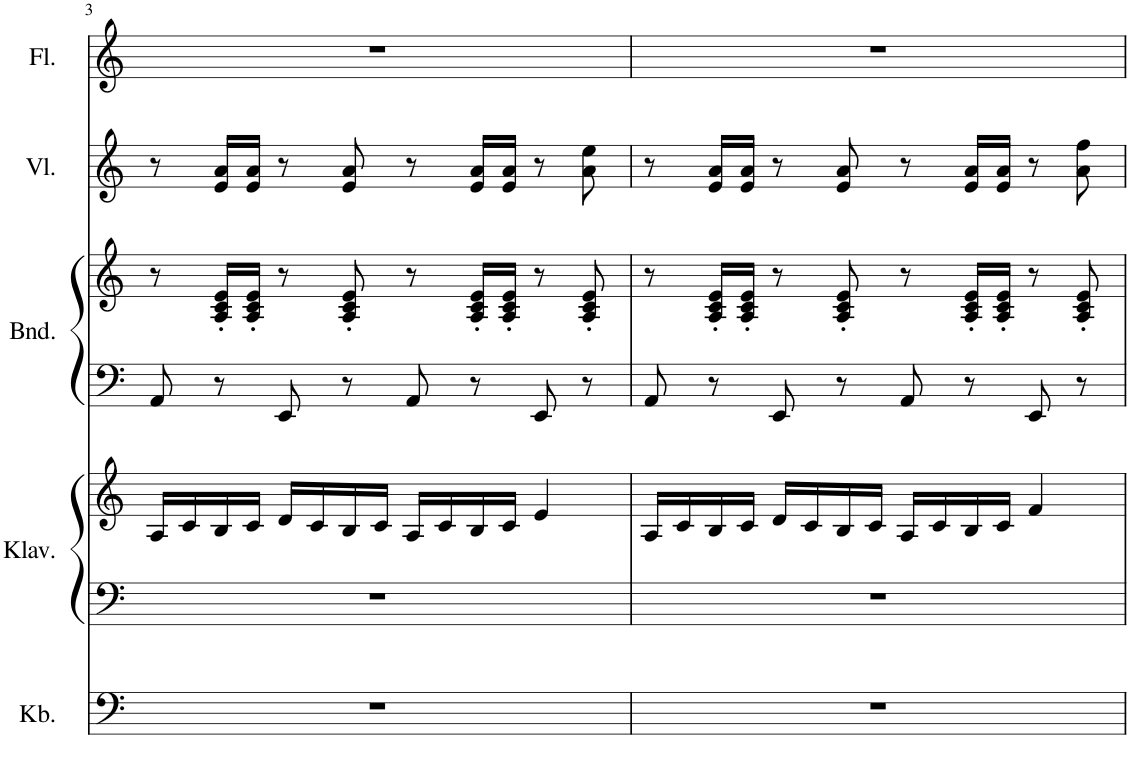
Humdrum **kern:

**kern	**kern	**kern	**kern	**kern	**kern	**kern
*part5	*part4	*part4	*part3	*part3	*part2	*part1
*staff7	*staff6	*staff5	*staff4	*staff3	*staff2	*staff1
*I"Kontrabass	*I"Klavier	*	*I"Bandoneon	*	*I"Violine	*I"Floete
*I'Kb.	*I'Klav.	*	*I'Bnd.	*	*I'Vl.	*I'Fl.
!!LO:PB:g=z
*clefF4	*clefF4	*clefG2	*clefF4	*clefG2	*clefG2	*clefG2
*Trd7c12	*	*	*	*	*	*
*k[]	*k[]	*k[]	*k[]	*k[]	*k[]	*k[]
*M4/4	*M4/4	*M4/4	*M4/4	*M4/4	*M4/4	*M4/4
=3	=3	=3	=3	=3	=3	=3
1r	1r	16A/LL	8AA/	8r	8r	1r
.	.	16c/	.	.	.	.
.	.	16B/	8r	16A/' 16c/' 16e/'LL	16e/ 16a/LL	.
.	.	16c/JJ	.	16A/' 16c/' 16e/'JJ	16e/ 16a/JJ	.
.	.	16d/LL	8EE/	8r	8r	.
.	.	16c/	.	.	.	.
.	.	16B/	8r	8A/' 8c/' 8e/'	8e/ 8a/	.
.	.	16c/JJ	.	.	.	.
.	.	16A/LL	8AA/	8r	8r	.
.	.	16c/	.	.	.	.
.	.	16B/	8r	16A/' 16c/' 16e/'LL	16e/ 16a/LL	.
.	.	16c/JJ	.	16A/' 16c/' 16e/'JJ	16e/ 16a/JJ	.
.	.	4e/	8EE/	8r	8r	.
.	.	.	8r	8A/' 8c/' 8e/'	8a\ 8ee\	.
=4	=4	=4	=4	=4	=4	=4
1r	1r	16A/LL	8AA/	8r	8r	1r
.	.	16c/	.	.	.	.
.	.	16B/	8r	16A/' 16c/' 16e/'LL	16e/ 16a/LL	.
.	.	16c/JJ	.	16A/' 16c/' 16e/'JJ	16e/ 16a/JJ	.
.	.	16d/LL	8EE/	8r	8r	.
.	.	16c/	.	.	.	.
.	.	16B/	8r	8A/' 8c/' 8e/'	8e/ 8a/	.
.	.	16c/JJ	.	.	.	.
.	.	16A/LL	8AA/	8r	8r	.
.	.	16c/	.	.	.	.
.	.	16B/	8r	16A/' 16c/' 16e/'LL	16e/ 16a/LL	.
.	.	16c/JJ	.	16A/' 16c/' 16e/'JJ	16e/ 16a/JJ	.
.	.	4f/	8EE/	8r	8r	.
.	.	.	8r	8A/' 8c/' 8e/'	8a\ 8ff\	.
=	=	=	=	=	=	=
*-	*-	*-	*-	*-	*-	*-
